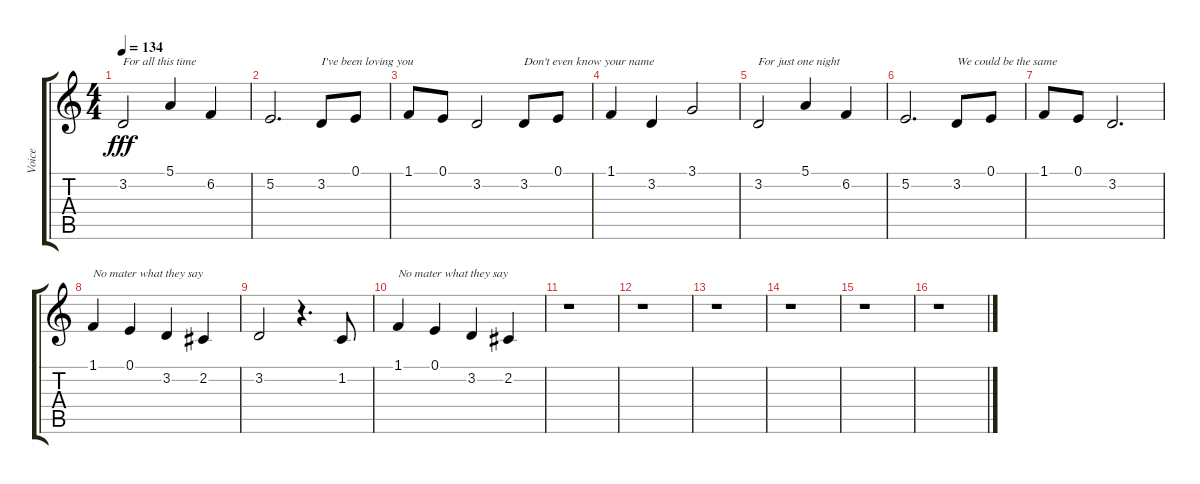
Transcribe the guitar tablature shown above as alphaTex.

\track ("Voice" "Voice") {instrument sopranosax}
\staff {score tabs}
\tuning (E4 B3 G3 D3 A2 E2) {hide}
\ts (4 4)
\tempo 134
\clef g2
\ks c
3.2.2{txt "For all this time" dy fff} 5.1.4 6.2.4 |
5.2.2{d} 3.2.8{txt "I've been loving you"} 0.1.8 |
1.1.8 0.1.8 3.2.2 3.2.8{txt "Don't even know your name"} 0.1.8 |
1.1.4 3.2.4 3.1.2 |
3.2.2{txt "For just one night"} 5.1.4 6.2.4 |
5.2.2{d} 3.2.8{txt "We could be the same"} 0.1.8 |
1.1.8 0.1.8 3.2.2{d} |
1.1.4{txt "No mater what they say"} 0.1.4 3.2.4 2.2.4 |
3.2.2 r.4{d} 1.2.8 |
1.1.4{txt "No mater what they say"} 0.1.4 3.2.4 2.2.4 |
r.1 |
r.1 |
r.1 |
r.1 |
r.1 |
r.1
